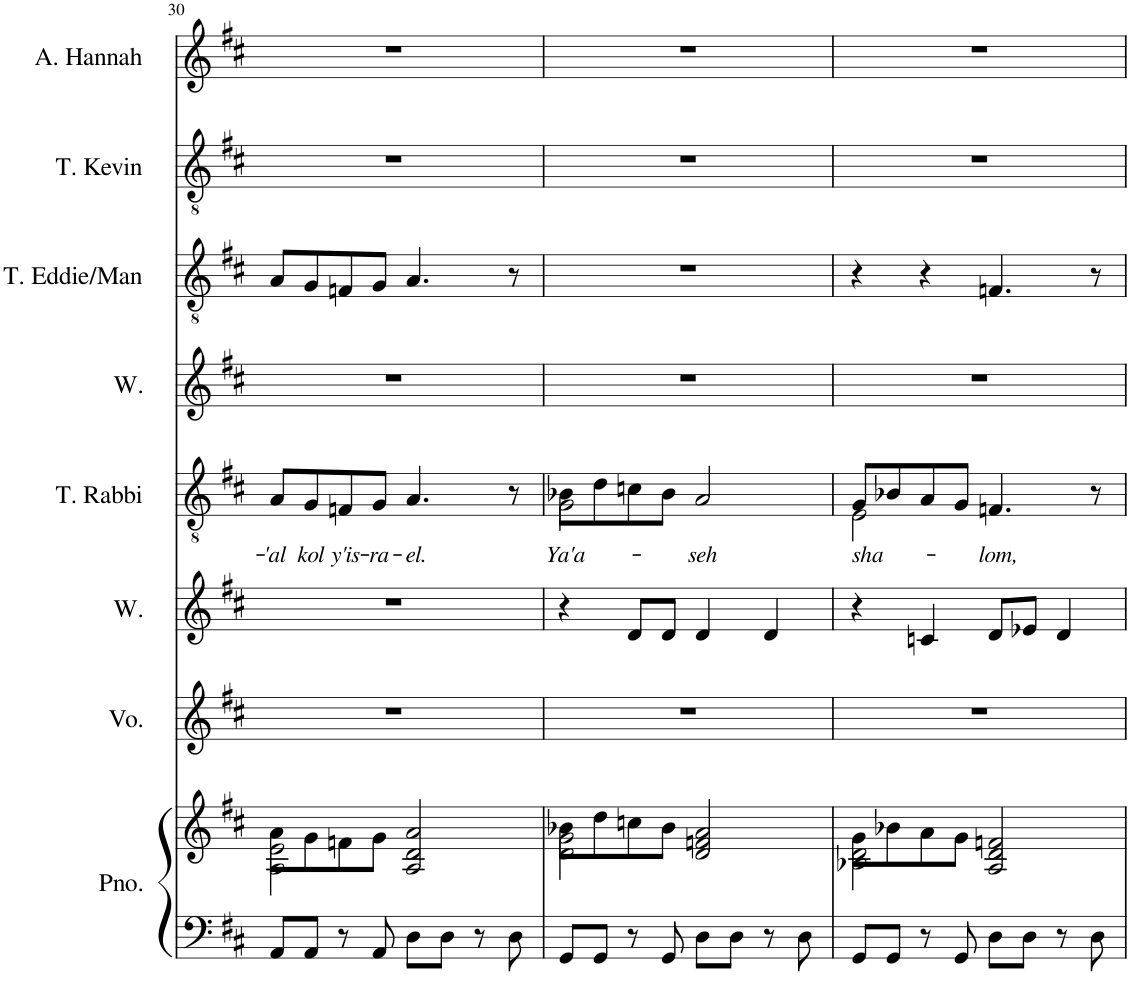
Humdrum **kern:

**kern	**kern	**kern	**kern	**kern	**text	**kern	**kern	**kern	**kern
*part8	*part8	*part7	*part6	*part5	*part5	*part4	*part3	*part2	*part1
*staff9	*staff8	*staff7	*staff6	*staff5	*staff5	*staff4	*staff3	*staff2	*staff1
*I"Piano	*	*I"Voice	*I"Women	*I"Tenor	*	*I"Women	*I"Tenor	*I"Tenor	*I"Alto
*I'Pno.	*	*I'Vo.	*I'W.	*	*	*I'W.	*	*	*
!!LO:PB:g=z
*clefF4	*clefG2	*clefG2	*clefG2	*clefGv2	*	*clefG2	*clefGv2	*clefGv2	*clefG2
*k[f#c#]	*k[f#c#]	*k[f#c#]	*k[f#c#]	*k[f#c#]	*	*k[f#c#]	*k[f#c#]	*k[f#c#]	*k[f#c#]
*M4/4	*M4/4	*M4/4	*M4/4	*M4/4	*	*M4/4	*M4/4	*M4/4	*M4/4
=30	=30	=30	=30	=30	=30	=30	=30	=30	=30
*	*^	*	*	*	*	*	*	*	*
!	!	!	!	!	!	!LO:LY:b	!	!	!	!
8AA/L	2A\ 2e\	8a\L	1r	1r	8A/L	-'al	1r	8A/L	1r	1r
!	!	!	!	!	!	!LO:LY:b	!	!	!	!
8AA/J	.	8g\	.	.	8G/	kol	.	8G/	.	.
!	!	!	!	!	!	!LO:LY:b	!	!	!	!
8r	.	8fn\	.	.	8Fn/	y'is-	.	8Fn/	.	.
!	!	!	!	!	!	!LO:LY:b	!	!	!	!
8AA/	.	8g\J	.	.	8G/J	-ra-	.	8G/J	.	.
!	!	!	!	!	!	!LO:LY:b	!	!	!	!
8D\L	2A/ 2d/ 2a/	2ryy	.	.	4.A/	-el.	.	4.A/	.	.
8D\J	.	.	.	.	.	.	.	.	.	.
8r	.	.	.	.	.	.	.	.	.	.
8D\	.	.	.	.	8r	.	.	8r	.	.
=31	=31	=31	=31	=31	=31	=31	=31	=31	=31	=31
!	!	!	!	!	!	!LO:LY:b	!	!	!	!
*	*	*	*	*	*^	*	*	*	*	*
8GG/L	2d\ 2g\	8b-X\L	1r	4r	2G\	8B-X\L	Ya'a-	1r	1r	1r	1r
8GG/J	.	8dd\	.	.	.	8d\	.	.	.	.	.
8r	.	8ccn\	.	8d/L	.	8cn\	.	.	.	.	.
8GG/	.	8b-\J	.	8d/J	.	8B-\J	.	.	.	.	.
!	!	!	!	!	!	!	!LO:LY:b	!	!	!	!
8D\L	2d/ 2fn/ 2a/	2ryy	.	4d/	2A/	2ryy	-seh	.	.	.	.
8D\J	.	.	.	.	.	.	.	.	.	.	.
8r	.	.	.	4d/	.	.	.	.	.	.	.
8D\	.	.	.	.	.	.	.	.	.	.	.
=32	=32	=32	=32	=32	=32	=32	=32	=32	=32	=32	=32
!	!	!	!	!	!	!	!LO:LY:b	!	!	!	!
8GG/L	2B-X\ 2d\	8g\L	1r	4r	8G/L	2E\	sha-	1r	4r	1r	1r
8GG/J	.	8b-X\	.	.	8B-X/	.	.	.	.	.	.
8r	.	8a\	.	4cn/	8A/	.	.	.	4r	.	.
8GG/	.	8g\J	.	.	8G/J	.	.	.	.	.	.
!	!	!	!	!	!	!	!LO:LY:b	!	!	!	!
8D\L	2A/ 2d/ 2fn/	2ryy	.	8d/L	4.Fn/	2ryy	-lom,	.	4.Fn/	.	.
8D\J	.	.	.	8e-X/J	.	.	.	.	.	.	.
8r	.	.	.	4d/	.	.	.	.	.	.	.
8D\	.	.	.	.	8r	.	.	.	8r	.	.
*	*v	*v	*	*	*v	*v	*	*	*	*	*
=	=	=	=	=	=	=	=	=	=
*-	*-	*-	*-	*-	*-	*-	*-	*-	*-
